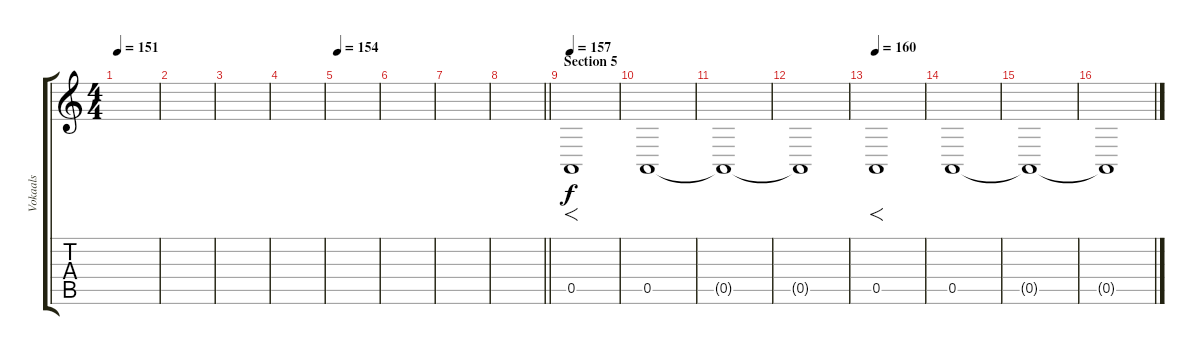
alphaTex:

\track ("Vokaals" "Vokaals") {instrument tenorsax}
\staff {score tabs}
\tuning (E4 B3 G3 D3 A2 E2) {hide}
\ts (4 4)
\tempo 151
\clef g2
\ks c
|
|
|
|
\tempo 154
|
|
|
\barLineRight lightlight
|
\section ("" "Section 5")
\tempo 157
0.5.1{f} |
0.5.1 |
0.5{t}.1 |
0.5{t}.1 |
\tempo 160
0.5.1{f} |
0.5.1 |
0.5{t}.1 |
0.5{t}.1
